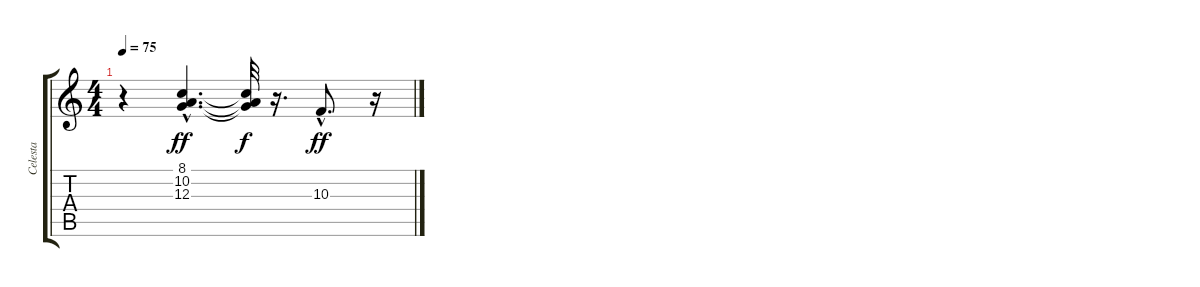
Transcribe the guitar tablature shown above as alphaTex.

\track ("Celesta" "Celesta") {instrument celesta}
\staff {score tabs}
\tuning (E4 B3 G3 D3 A2 E2) {hide}
\ts (4 4)
\tempo 75
\clef g2
\ks c
r.4{dy ff} (8.1{hac} 10.2{hac} 12.3{hac}).4{d} (8.1{t} 10.2{t} 12.3{t}).32{dy f} r.16{d} 10.3{hac}.8{d dy ff} r.16
